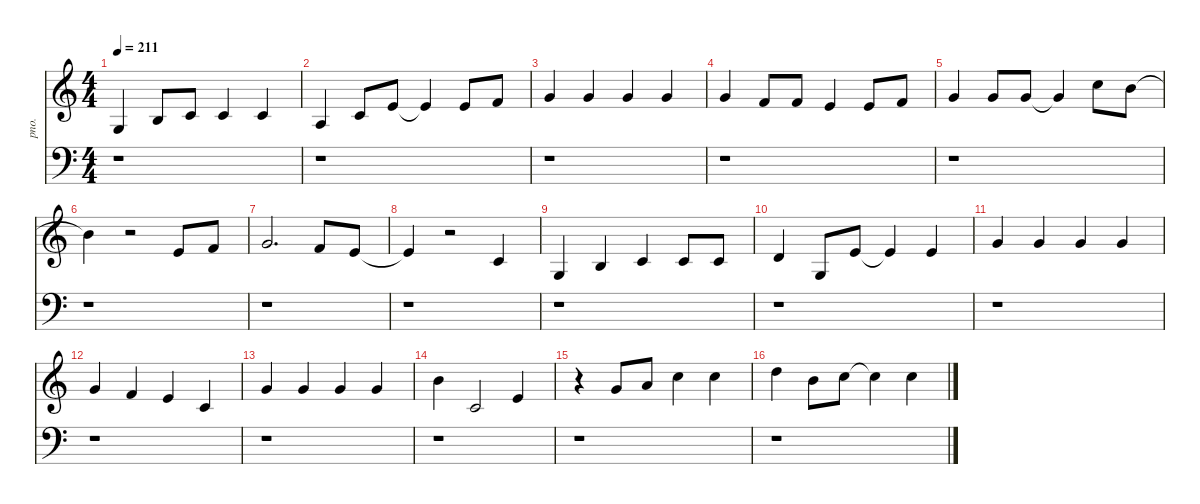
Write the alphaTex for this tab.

\defaultSystemsLayout 4
\hideDynamics
\bracketExtendMode nobrackets
\otherSystemsTrackNameOrientation horizontal
\track ("Vocal" "pno.") {instrument acousticgrandpiano}
\staff {score}
\tuning (E4 B3 G3 D3 A2 E2)
\ts (4 4)
\tempo 211
\clef g2
\ks c
0.3.4{dy ff} 0.2.8 1.2.8 1.2.4 1.2.4 |
2.3.4 1.2.8 0.1.8 0.1{t}.4 0.1.8 1.1.8 |
3.1.4 3.1.4 3.1.4 3.1.4 |
3.1.4 1.1.8 1.1.8 0.1.4 0.1.8 1.1.8 |
3.1.4 3.1.8 3.1.8 3.1{t}.4 8.1.8 7.1.8 |
7.1{t}.4 r.2 0.1.8 1.1.8 |
3.1.2{d dy fff} 1.1.8{dy ff} 0.1.8 |
0.1{t}.4 r.2 1.2.4 |
0.3.4 0.2.4 1.2.4 1.2.8 1.2.8 |
3.2.4 0.3.8 0.1.8 0.1{t}.4 0.1.4 |
3.1.4 3.1.4 3.1.4 3.1.4 |
3.1.4 1.1.4 0.1.4 1.2.4 |
3.1.4 3.1.4 3.1.4 3.1.4 |
7.1.4 1.2.2 0.1.4 |
r.4 3.1.8 5.1.8 8.1.4 8.1.4 |
10.1.4 7.1.8 8.1.8 8.1{t}.4 8.1.4
\staff {score}
\tuning (G2 D2 A1 E1 B0)
\clef f4
\ottava regular
\simile none
\ks c
r.1{dy f} |
r.1 |
r.1 |
r.1 |
r.1 |
r.1 |
r.1 |
r.1 |
r.1 |
r.1 |
r.1 |
r.1 |
r.1 |
r.1 |
r.1 |
r.1
